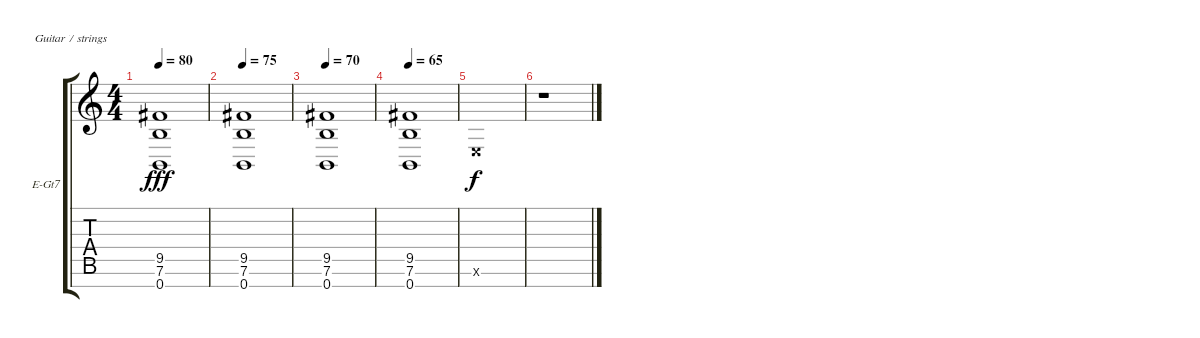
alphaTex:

\bracketExtendMode groupsimilarinstruments
\firstSystemTrackNameOrientation horizontal
\otherSystemsTrackNameOrientation horizontal
\track ("Adam Jones" "E-Gt7") {mute instrument distortionguitar}
\staff {score tabs}
\tuning (E4 B3 G3 D3 A2 E2 B1)
\ts (4 4)
\tempo 80
\clef g2
\ks c
(9.5 0.7 7.6).1{dy fff} |
\tempo 75
(9.5 0.7 7.6).1 |
\tempo 70
(9.5 0.7 7.6).1 |
\tempo 65
(9.5 0.7 7.6).1 |
0.6{x}.1{dy f} |
r.1
